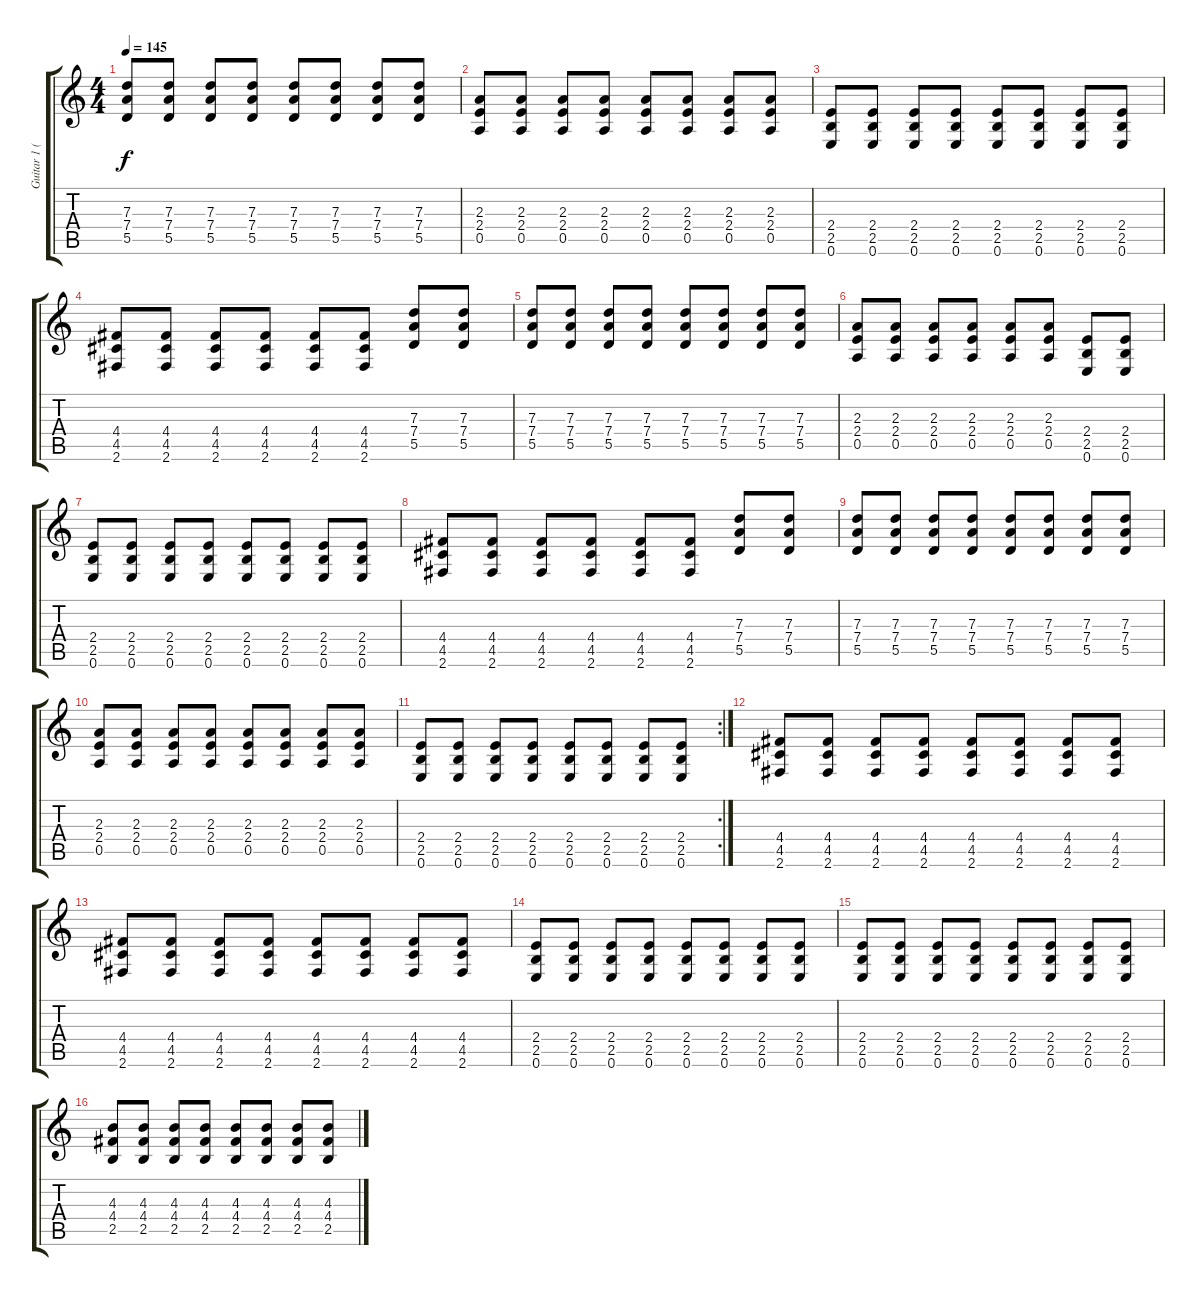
\track ("Guitar 1 (Rhythm)" "Guitar 1 (") {instrument distortionguitar}
\staff {score tabs}
\tuning (E4 B3 G3 D3 A2 E2) {hide}
\ts (4 4)
\tempo 145
\clef g2
\ks c
(7.3 7.4 5.5).8{dy f} (7.3 7.4 5.5).8 (7.3 7.4 5.5).8 (7.3 7.4 5.5).8 (7.3 7.4 5.5).8 (7.3 7.4 5.5).8 (7.3 7.4 5.5).8 (7.3 7.4 5.5).8 |
(2.3 2.4 0.5).8 (2.3 2.4 0.5).8 (2.3 2.4 0.5).8 (2.3 2.4 0.5).8 (2.3 2.4 0.5).8 (2.3 2.4 0.5).8 (2.3 2.4 0.5).8 (2.3 2.4 0.5).8 |
(2.4 2.5 0.6).8 (2.4 2.5 0.6).8 (2.4 2.5 0.6).8 (2.4 2.5 0.6).8 (2.4 2.5 0.6).8 (2.4 2.5 0.6).8 (2.4 2.5 0.6).8 (2.4 2.5 0.6).8 |
(4.4 4.5 2.6).8 (4.4 4.5 2.6).8 (4.4 4.5 2.6).8 (4.4 4.5 2.6).8 (4.4 4.5 2.6).8 (4.4 4.5 2.6).8 (7.3 7.4 5.5).8 (7.3 7.4 5.5).8 |
(7.3 7.4 5.5).8 (7.3 7.4 5.5).8 (7.3 7.4 5.5).8 (7.3 7.4 5.5).8 (7.3 7.4 5.5).8 (7.3 7.4 5.5).8 (7.3 7.4 5.5).8 (7.3 7.4 5.5).8 |
(2.3 2.4 0.5).8 (2.3 2.4 0.5).8 (2.3 2.4 0.5).8 (2.3 2.4 0.5).8 (2.3 2.4 0.5).8 (2.3 2.4 0.5).8 (2.4 2.5 0.6).8 (2.4 2.5 0.6).8 |
(2.4 2.5 0.6).8 (2.4 2.5 0.6).8 (2.4 2.5 0.6).8 (2.4 2.5 0.6).8 (2.4 2.5 0.6).8 (2.4 2.5 0.6).8 (2.4 2.5 0.6).8 (2.4 2.5 0.6).8 |
(4.4 4.5 2.6).8 (4.4 4.5 2.6).8 (4.4 4.5 2.6).8 (4.4 4.5 2.6).8 (4.4 4.5 2.6).8 (4.4 4.5 2.6).8 (7.3 7.4 5.5).8 (7.3 7.4 5.5).8 |
(7.3 7.4 5.5).8 (7.3 7.4 5.5).8 (7.3 7.4 5.5).8 (7.3 7.4 5.5).8 (7.3 7.4 5.5).8 (7.3 7.4 5.5).8 (7.3 7.4 5.5).8 (7.3 7.4 5.5).8 |
(2.3 2.4 0.5).8 (2.3 2.4 0.5).8 (2.3 2.4 0.5).8 (2.3 2.4 0.5).8 (2.3 2.4 0.5).8 (2.3 2.4 0.5).8 (2.3 2.4 0.5).8 (2.3 2.4 0.5).8 |
\rc 2
(2.4 2.5 0.6).8 (2.4 2.5 0.6).8 (2.4 2.5 0.6).8 (2.4 2.5 0.6).8 (2.4 2.5 0.6).8 (2.4 2.5 0.6).8 (2.4 2.5 0.6).8 (2.4 2.5 0.6).8 |
(4.4 4.5 2.6).8 (4.4 4.5 2.6).8 (4.4 4.5 2.6).8 (4.4 4.5 2.6).8 (4.4 4.5 2.6).8 (4.4 4.5 2.6).8 (4.4 4.5 2.6).8 (4.4 4.5 2.6).8 |
(4.4 4.5 2.6).8 (4.4 4.5 2.6).8 (4.4 4.5 2.6).8 (4.4 4.5 2.6).8 (4.4 4.5 2.6).8 (4.4 4.5 2.6).8 (4.4 4.5 2.6).8 (4.4 4.5 2.6).8 |
(2.4 2.5 0.6).8 (2.4 2.5 0.6).8 (2.4 2.5 0.6).8 (2.4 2.5 0.6).8 (2.4 2.5 0.6).8 (2.4 2.5 0.6).8 (2.4 2.5 0.6).8 (2.4 2.5 0.6).8 |
(2.4 2.5 0.6).8 (2.4 2.5 0.6).8 (2.4 2.5 0.6).8 (2.4 2.5 0.6).8 (2.4 2.5 0.6).8 (2.4 2.5 0.6).8 (2.4 2.5 0.6).8 (2.4 2.5 0.6).8 |
(4.3 4.4 2.5).8 (4.3 4.4 2.5).8 (4.3 4.4 2.5).8 (4.3 4.4 2.5).8 (4.3 4.4 2.5).8 (4.3 4.4 2.5).8 (4.3 4.4 2.5).8 (4.3 4.4 2.5).8
